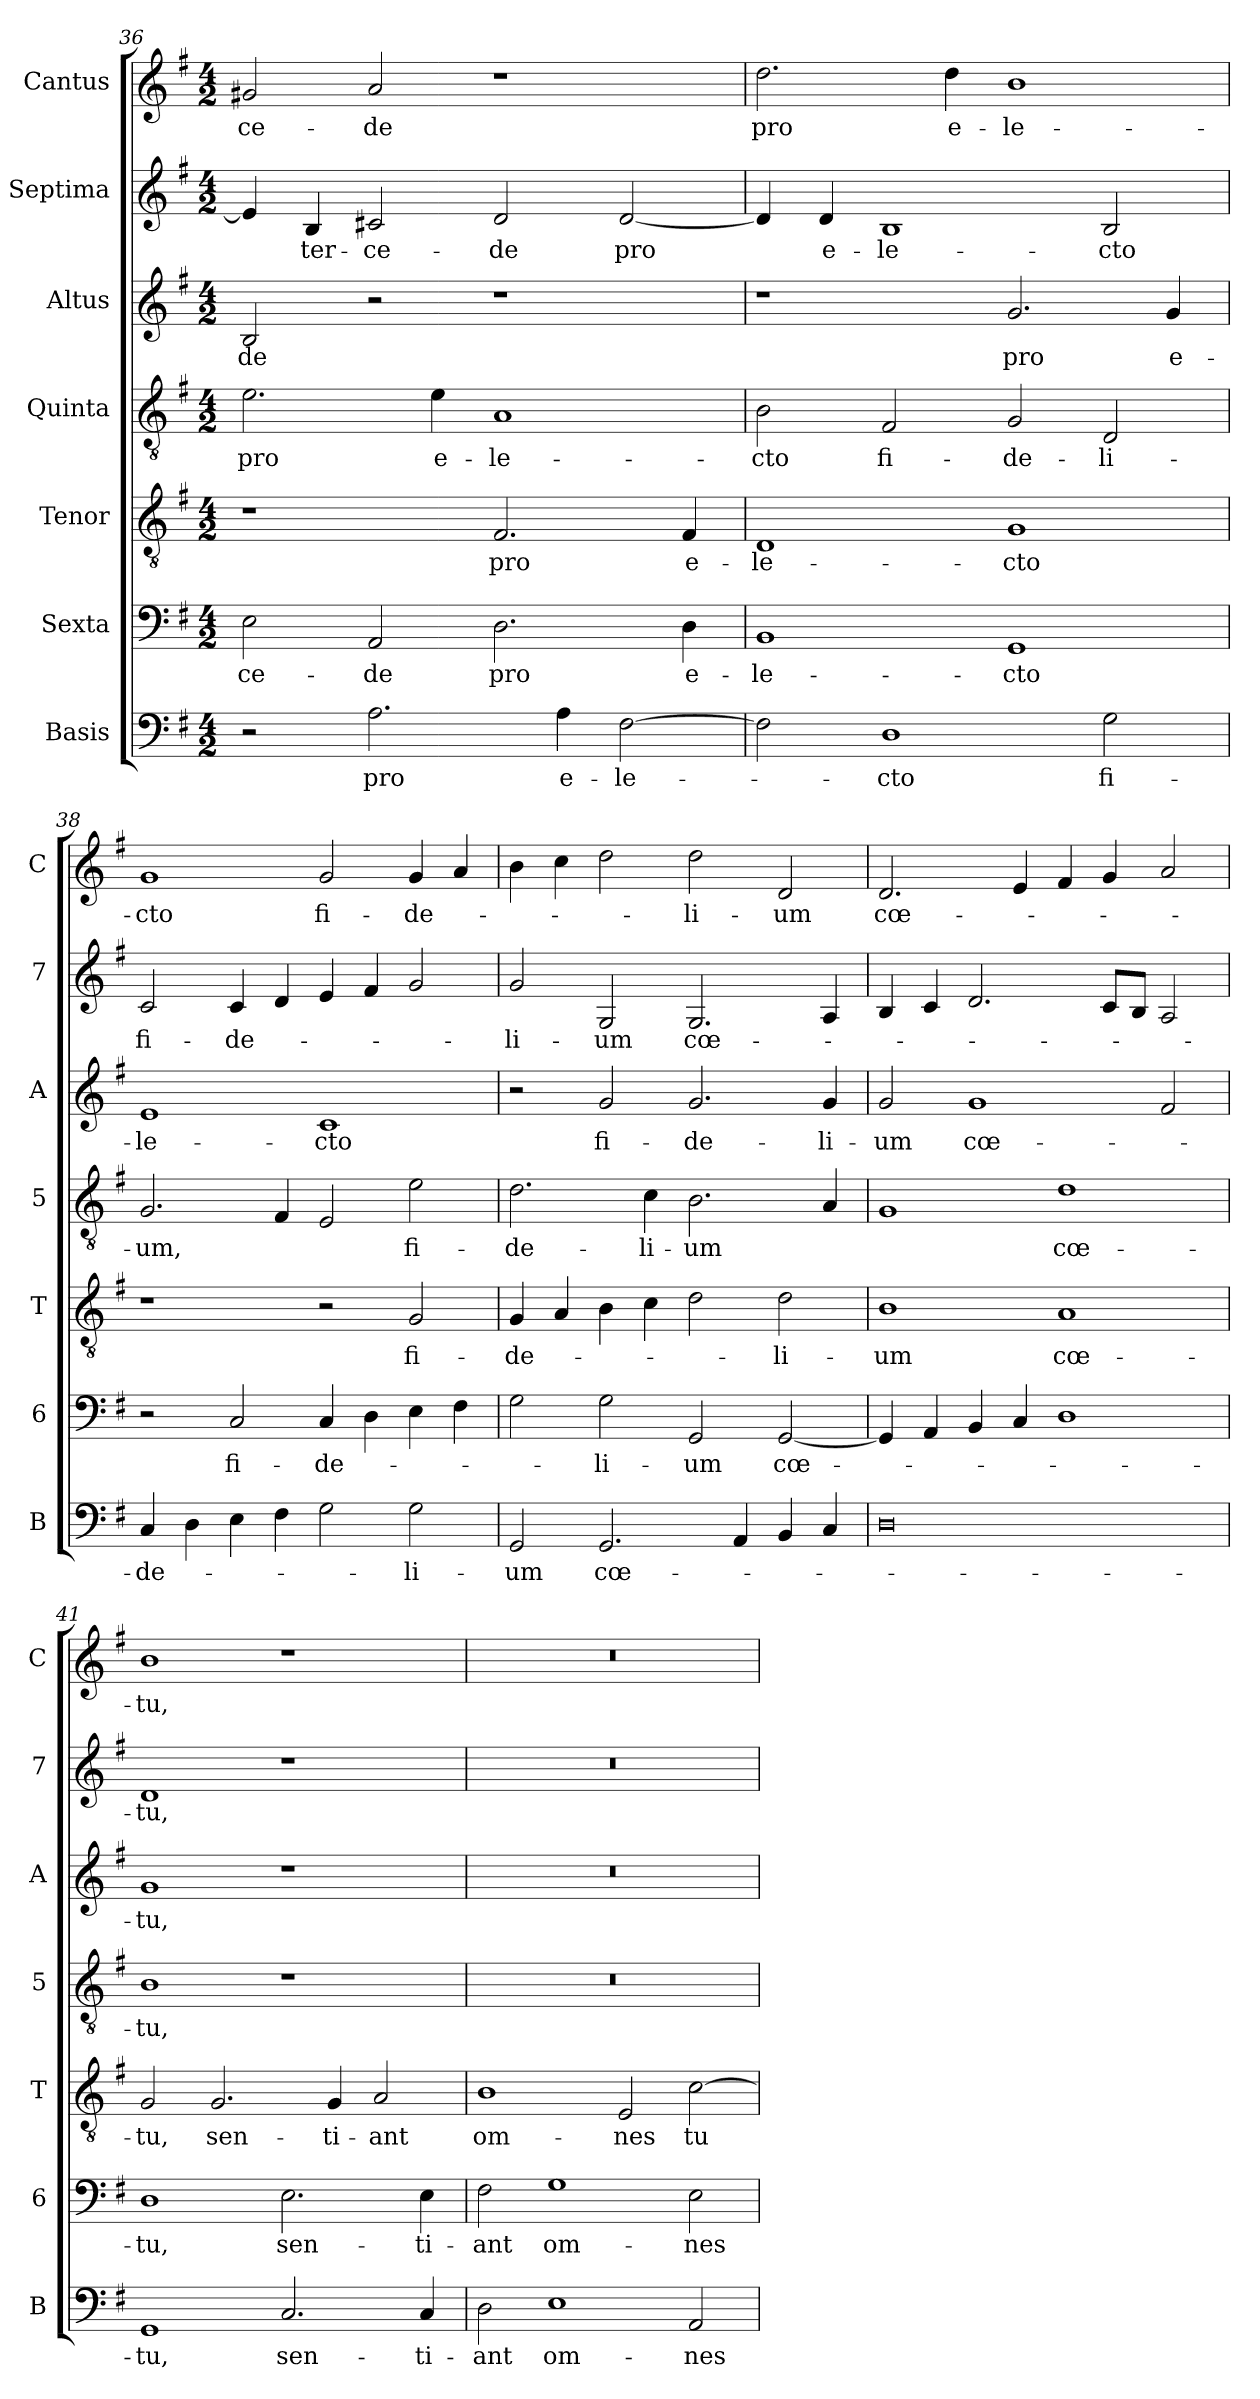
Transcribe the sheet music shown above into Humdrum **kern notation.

**kern	**text	**kern	**text	**kern	**text	**kern	**text	**kern	**text	**kern	**text	**kern	**text
*part7	*part7	*part6	*part6	*part5	*part5	*part4	*part4	*part3	*part3	*part2	*part2	*part1	*part1
*staff7	*staff7	*staff6	*staff6	*staff5	*staff5	*staff4	*staff4	*staff3	*staff3	*staff2	*staff2	*staff1	*staff1
*I"Basis	*	*I"Sexta	*	*I"Tenor	*	*I"Quinta	*	*I"Altus	*	*I"Septima	*	*I"Cantus	*
*I'B	*	*I'6	*	*I'T	*	*I'5	*	*I'A	*	*I'7	*	*I'C	*
!!LO:PB:g=z
*clefF4	*	*clefF4	*	*clefGv2	*	*clefGv2	*	*clefG2	*	*clefG2	*	*clefG2	*
*k[f#]	*	*k[f#]	*	*k[f#]	*	*k[f#]	*	*k[f#]	*	*k[f#]	*	*k[f#]	*
*G:	*	*G:	*	*G:	*	*G:	*	*G:	*	*G:	*	*G:	*
*M4/2	*	*M4/2	*	*M4/2	*	*M4/2	*	*M4/2	*	*M4/2	*	*M4/2	*
=36	=36	=36	=36	=36	=36	=36	=36	=36	=36	=36	=36	=36	=36
!	!	!	!LO:LY:b	!	!	!	!LO:LY:b	!	!LO:LY:b	!	!	!	!LO:LY:b
2r	.	2E\	-ce-	1r	.	2.e\	pro	2B/	-de	4e/]	.	2g#X/	-ce-
!	!	!	!	!	!	!	!	!	!	!	!LO:LY:b	!	!
.	.	.	.	.	.	.	.	.	.	4B/	-ter-	.	.
!	!LO:LY:b	!	!LO:LY:b	!	!	!	!	!	!	!	!LO:LY:b	!	!LO:LY:b
2.A\	pro	2AA/	-de	.	.	.	.	2r	.	2c#X/	-ce-	2a/	-de
!	!	!	!	!	!	!	!LO:LY:b	!	!	!	!	!	!
.	.	.	.	.	.	4e\	e-	.	.	.	.	.	.
!	!	!	!LO:LY:b	!	!LO:LY:b	!	!LO:LY:b	!	!	!	!LO:LY:b	!	!
.	.	2.D\	pro	2.F#/	pro	1A	-le-	1r	.	2d/	-de	1r	.
!	!LO:LY:b	!	!	!	!	!	!	!	!	!	!	!	!
4A\	e-	.	.	.	.	.	.	.	.	.	.	.	.
!	!LO:LY:b	!	!	!	!	!	!	!	!	!	!LO:LY:b	!	!
[2F#\	-le-	.	.	.	.	.	.	.	.	[2d/	pro	.	.
!	!	!	!LO:LY:b	!	!LO:LY:b	!	!	!	!	!	!	!	!
.	.	4D\	e-	4F#/	e-	.	.	.	.	.	.	.	.
=37	=37	=37	=37	=37	=37	=37	=37	=37	=37	=37	=37	=37	=37
!	!	!	!LO:LY:b	!	!LO:LY:b	!	!LO:LY:b	!	!	!	!	!	!LO:LY:b
2F#\]	.	1BB	-le-	1D	-le-	2B\	-cto	1r	.	4d/]	.	2.dd\	pro
!	!	!	!	!	!	!	!	!	!	!	!LO:LY:b	!	!
.	.	.	.	.	.	.	.	.	.	4d/	e-	.	.
!	!LO:LY:b	!	!	!	!	!	!LO:LY:b	!	!	!	!LO:LY:b	!	!
1D	-cto	.	.	.	.	2F#/	fi-	.	.	1B	-le-	.	.
!	!	!	!	!	!	!	!	!	!	!	!	!	!LO:LY:b
.	.	.	.	.	.	.	.	.	.	.	.	4dd\	e-
!	!	!	!LO:LY:b	!	!LO:LY:b	!	!LO:LY:b	!	!LO:LY:b	!	!	!	!LO:LY:b
.	.	1GG	-cto	1G	-cto	2G/	-de-	2.g/	pro	.	.	1b	-le-
!	!LO:LY:b	!	!	!	!	!	!LO:LY:b	!	!	!	!LO:LY:b	!	!
2G\	fi-	.	.	.	.	2D/	-li-	.	.	2B/	-cto	.	.
!	!	!	!	!	!	!	!	!	!LO:LY:b	!	!	!	!
.	.	.	.	.	.	.	.	4g/	e-	.	.	.	.
=38	=38	=38	=38	=38	=38	=38	=38	=38	=38	=38	=38	=38	=38
!	!LO:LY:b	!	!	!	!	!	!LO:LY:b	!	!LO:LY:b	!	!LO:LY:b	!	!LO:LY:b
4C/	-de-	2r	.	1r	.	2.G/	-um,	1e	-le-	2c/	fi-	1g	-cto
4D\	.	.	.	.	.	.	.	.	.	.	.	.	.
!	!	!	!LO:LY:b	!	!	!	!	!	!	!	!LO:LY:b	!	!
4E\	.	2C/	fi-	.	.	.	.	.	.	4c/	-de-	.	.
4F#\	.	.	.	.	.	4F#/	.	.	.	4d/	.	.	.
!	!	!	!LO:LY:b	!	!	!	!	!	!LO:LY:b	!	!	!	!LO:LY:b
2G\	.	4C/	-de-	2r	.	2E/	.	1c	-cto	4e/	.	2g/	fi-
.	.	4D\	.	.	.	.	.	.	.	4f#/	.	.	.
!	!LO:LY:b	!	!	!	!LO:LY:b	!	!LO:LY:b	!	!	!	!	!	!LO:LY:b
2G\	-li-	4E\	.	2G/	fi-	2e\	fi-	.	.	2g/	.	4g/	-de-
.	.	4F#\	.	.	.	.	.	.	.	.	.	4a/	.
=39	=39	=39	=39	=39	=39	=39	=39	=39	=39	=39	=39	=39	=39
!	!LO:LY:b	!	!	!	!LO:LY:b	!	!LO:LY:b	!	!	!	!LO:LY:b	!	!
2GG/	-um	2G\	.	4G/	-de-	2.d\	-de-	2r	.	2g/	-li-	4b\	.
.	.	.	.	4A/	.	.	.	.	.	.	.	4cc\	.
!	!LO:LY:b	!	!LO:LY:b	!	!	!	!	!	!LO:LY:b	!	!LO:LY:b	!	!
2.GG/	cœ-	2G\	-li-	4B\	.	.	.	2g/	fi-	2G/	-um	2dd\	.
!	!	!	!	!	!	!	!LO:LY:b	!	!	!	!	!	!
.	.	.	.	4c\	.	4c\	-li-	.	.	.	.	.	.
!	!	!	!LO:LY:b	!	!	!	!LO:LY:b	!	!LO:LY:b	!	!LO:LY:b	!	!LO:LY:b
.	.	2GG/	-um	2d\	.	2.B\	-um	2.g/	-de-	2.G/	cœ-	2dd\	-li-
4AA/	.	.	.	.	.	.	.	.	.	.	.	.	.
!	!	!	!LO:LY:b	!	!LO:LY:b	!	!	!	!	!	!	!	!LO:LY:b
4BB/	.	[2GG/	cœ-	2d\	-li-	.	.	.	.	.	.	2d/	-um
!	!	!	!	!	!	!	!	!	!LO:LY:b	!	!	!	!
4C/	.	.	.	.	.	4A/	.	4g/	-li-	4A/	.	.	.
!!LO:LB:g=z
=40	=40	=40	=40	=40	=40	=40	=40	=40	=40	=40	=40	=40	=40
!	!	!	!	!	!LO:LY:b	!	!	!	!LO:LY:b	!	!	!	!LO:LY:b
0D	.	4GG/]	.	1B	-um	1G	.	2g/	-um	4B/	.	2.d/	cœ-
.	.	4AA/	.	.	.	.	.	.	.	4c/	.	.	.
!	!	!	!	!	!	!	!	!	!LO:LY:b	!	!	!	!
.	.	4BB/	.	.	.	.	.	1g	cœ-	2.d/	.	.	.
.	.	4C/	.	.	.	.	.	.	.	.	.	4e/	.
!	!	!	!	!	!LO:LY:b	!	!LO:LY:b	!	!	!	!	!	!
.	.	1D	.	1A	cœ-	1d	cœ-	.	.	.	.	4f#/	.
.	.	.	.	.	.	.	.	.	.	8c/L	.	4g/	.
.	.	.	.	.	.	.	.	.	.	8B/J	.	.	.
.	.	.	.	.	.	.	.	2f#/	.	2A/	.	2a/	.
=41	=41	=41	=41	=41	=41	=41	=41	=41	=41	=41	=41	=41	=41
!	!LO:LY:b	!	!LO:LY:b	!	!LO:LY:b	!	!LO:LY:b	!	!LO:LY:b	!	!LO:LY:b	!	!LO:LY:b
1GG	-tu,	1D	-tu,	2G/	-tu,	1B	-tu,	1g	-tu,	1d	-tu,	1b	-tu,
!	!	!	!	!	!LO:LY:b	!	!	!	!	!	!	!	!
.	.	.	.	2.G/	sen-	.	.	.	.	.	.	.	.
!	!LO:LY:b	!	!LO:LY:b	!	!	!	!	!	!	!	!	!	!
2.C/	sen-	2.E\	sen-	.	.	1r	.	1r	.	1r	.	1r	.
!	!	!	!	!	!LO:LY:b	!	!	!	!	!	!	!	!
.	.	.	.	4G/	-ti-	.	.	.	.	.	.	.	.
!	!	!	!	!	!LO:LY:b	!	!	!	!	!	!	!	!
.	.	.	.	2A/	-ant	.	.	.	.	.	.	.	.
!	!LO:LY:b	!	!LO:LY:b	!	!	!	!	!	!	!	!	!	!
4C/	-ti-	4E\	-ti-	.	.	.	.	.	.	.	.	.	.
=42	=42	=42	=42	=42	=42	=42	=42	=42	=42	=42	=42	=42	=42
!	!LO:LY:b	!	!LO:LY:b	!	!LO:LY:b	!	!	!	!	!	!	!	!
2D\	-ant	2F#\	-ant	1B	om-	0r	.	0r	.	0r	.	0r	.
!	!LO:LY:b	!	!LO:LY:b	!	!	!	!	!	!	!	!	!	!
1E	om-	1G	om-	.	.	.	.	.	.	.	.	.	.
!	!	!	!	!	!LO:LY:b	!	!	!	!	!	!	!	!
.	.	.	.	2E/	-nes	.	.	.	.	.	.	.	.
!	!LO:LY:b	!	!LO:LY:b	!	!LO:LY:b	!	!	!	!	!	!	!	!
2AA/	-nes	2E\	-nes	[2c\	tu-	.	.	.	.	.	.	.	.
=	=	=	=	=	=	=	=	=	=	=	=	=	=
*-	*-	*-	*-	*-	*-	*-	*-	*-	*-	*-	*-	*-	*-
